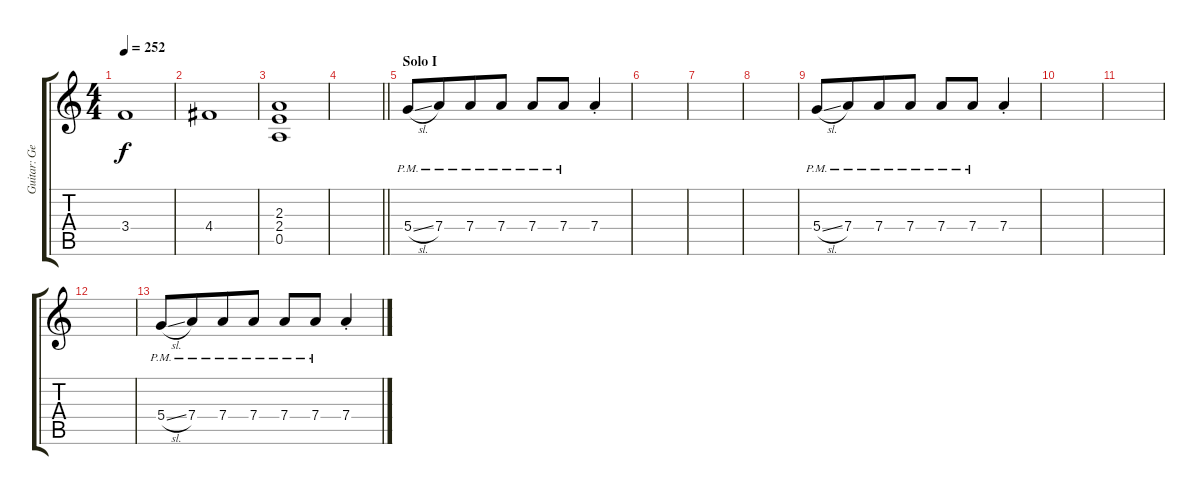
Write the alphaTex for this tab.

\track ("Guitar: George" "Guitar: Ge") {instrument distortionguitar}
\staff {score tabs}
\tuning (E4 B3 G3 D3 A2 E2) {hide}
\ts (4 4)
\tempo 252
\clef g2
\ks c
3.4.1{dy f} |
4.4.1 |
(2.3 2.4 0.5).1 |
\barLineRight lightlight
|
\section ("" "Solo I")
5.4{sl pm}.8 7.4{pm}.8{beam merge} 7.4{pm}.8 7.4{pm}.8 7.4{pm}.8 7.4{pm}.8 7.4{st}.4 |
|
|
|
5.4{sl pm}.8 7.4{pm}.8{beam merge} 7.4{pm}.8 7.4{pm}.8 7.4{pm}.8 7.4{pm}.8 7.4{st}.4 |
|
|
|
5.4{sl pm}.8 7.4{pm}.8{beam merge} 7.4{pm}.8 7.4{pm}.8 7.4{pm}.8 7.4{pm}.8 7.4{st}.4
